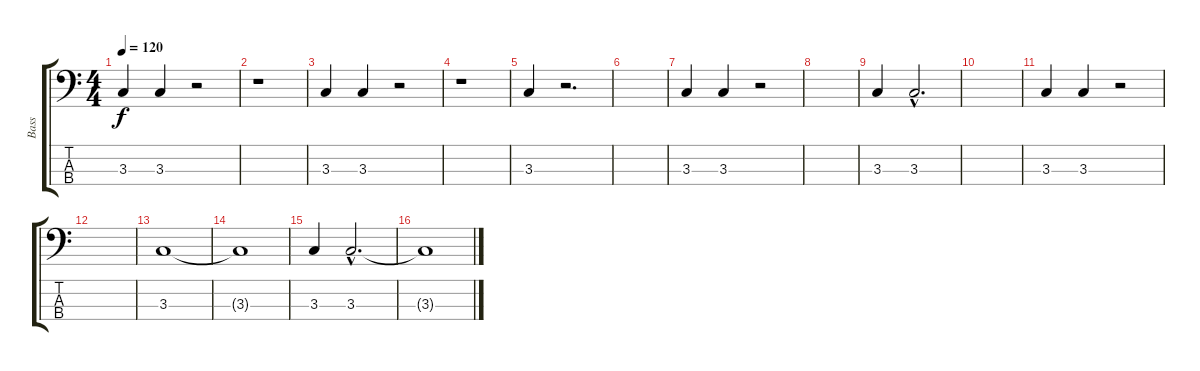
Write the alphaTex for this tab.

\track ("Bass" "Bass") {instrument fretlessbass}
\staff {score tabs}
\tuning (G2 D2 A1 E1) {hide}
\ts (4 4)
\tempo 120
\clef f4
\ks c
3.3.4{dy f instrument fretlessbass} 3.3.4 r.2 |
r.1 |
3.3.4 3.3.4 r.2 |
r.1 |
3.3.4 r.2{d} |
|
3.3.4 3.3.4 r.2 |
|
3.3.4 3.3{hac}.2{d} |
|
3.3.4 3.3.4 r.2 |
|
3.3.1 |
3.3{t}.1 |
3.3.4 3.3{hac}.2{d} |
3.3{t}.1
